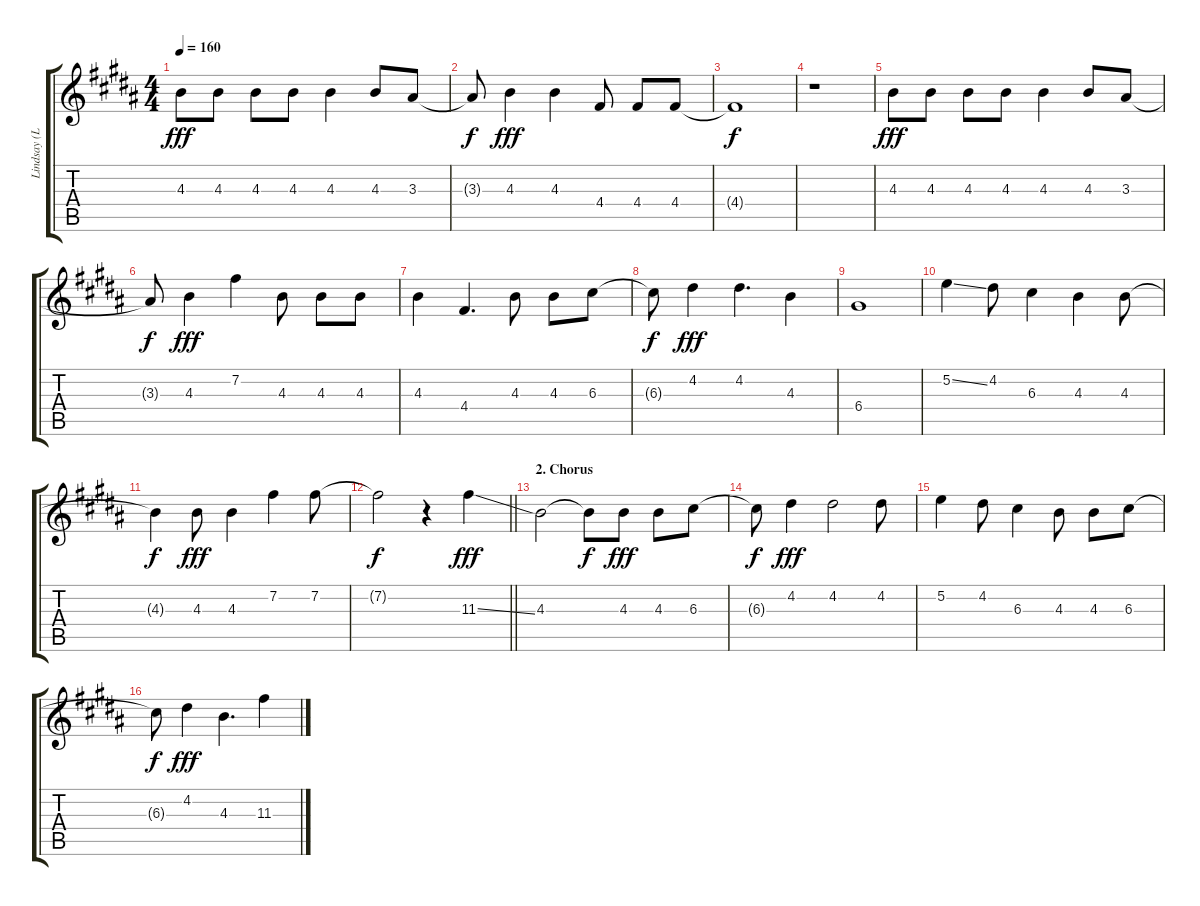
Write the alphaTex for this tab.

\track ("Lindsay (Lead Guitar & Vocals)" "Lindsay (L") {instrument distortionguitar}
\staff {score tabs}
\tuning (E4 B3 G3 D3 A2 E2) {hide}
\ts (4 4)
\tempo 160
\clef g2
\ks b
4.3.8{dy fff} 4.3.8 4.3.8 4.3.8 4.3.4 4.3.8 3.3.8 |
3.3{t}.8{dy f} 4.3.4{dy fff} 4.3.4 4.4.8 4.4.8 4.4.8 |
4.4{t}.1{dy f} |
r.1 |
4.3.8{dy fff} 4.3.8 4.3.8 4.3.8 4.3.4 4.3.8 3.3.8 |
3.3{t}.8{dy f} 4.3.4{dy fff} 7.2.4 4.3.8 4.3.8 4.3.8 |
4.3.4 4.4.4{d} 4.3.8 4.3.8 6.3.8 |
6.3{t}.8{dy f} 4.2.4{dy fff} 4.2.4{d} 4.3.4 |
6.4.1 |
5.2{ss}.4 4.2.8 6.3.4 4.3.4 4.3.8 |
4.3{t}.4{dy f} 4.3.8{dy fff} 4.3.4 7.2.4 7.2.8 |
\barLineRight lightlight
7.2{t}.2{dy f} r.4 11.3{ss}.4{dy fff volume 12} |
\section ("" "2. Chorus")
4.3.2 4.3{t}.8{dy f} 4.3.8{dy fff} 4.3.8 6.3.8 |
6.3{t}.8{dy f} 4.2.4{dy fff} 4.2.2 4.2.8 |
5.2.4 4.2.8 6.3.4 4.3.8 4.3.8 6.3.8 |
6.3{t}.8{dy f} 4.2.4{dy fff} 4.3.4{d} 11.3{ss}.4
